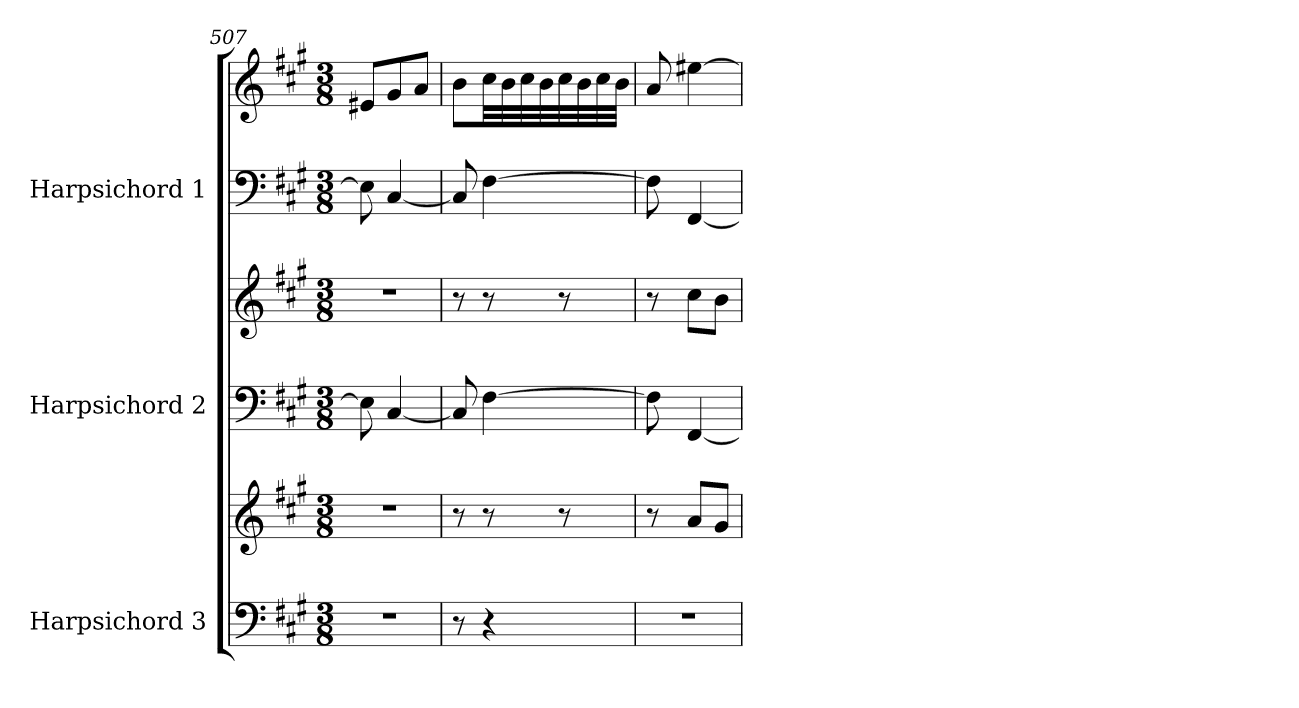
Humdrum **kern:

**kern	**kern	**kern	**kern	**kern	**kern
*part3	*part3	*part2	*part2	*part1	*part1
*staff6	*staff5	*staff4	*staff3	*staff2	*staff1
*I"Harpsichord 3	*	*I"Harpsichord 2	*	*I"Harpsichord 1	*
*I'Hp	*	*I'Hp	*	*I'Hp	*
*clefF4	*clefG2	*clefF4	*clefG2	*clefF4	*clefG2
*k[f#c#g#]	*k[f#c#g#]	*k[f#c#g#]	*k[f#c#g#]	*k[f#c#g#]	*k[f#c#g#]
*M3/8	*M3/8	*M3/8	*M3/8	*M3/8	*M3/8
=507	=507	=507	=507	=507	=507
4.r	4.r	8E#\]	4.r	8E#\]	8e#X/L
.	.	[4C#/	.	[4C#/	8g#/
.	.	.	.	.	8a/J
=508	=508	=508	=508	=508	=508
8r	8r	8C#/]	8r	8C#/]	8b\L
4r	8r	[4F#\	8r	[4F#\	32cc#\LL
.	.	.	.	.	32b\
.	.	.	.	.	32cc#\
.	.	.	.	.	32b\
.	8r	.	8r	.	32cc#\
.	.	.	.	.	32b\
.	.	.	.	.	32cc#\
.	.	.	.	.	32b\JJJ
=509	=509	=509	=509	=509	=509
4.r	8r	8F#\]	8r	8F#\]	8a/
.	8a/L	[4FF#/	8cc#\L	[4FF#/	[4ee#X\
.	8g#/J	.	8b\J	.	.
=	=	=	=	=	=
*-	*-	*-	*-	*-	*-
